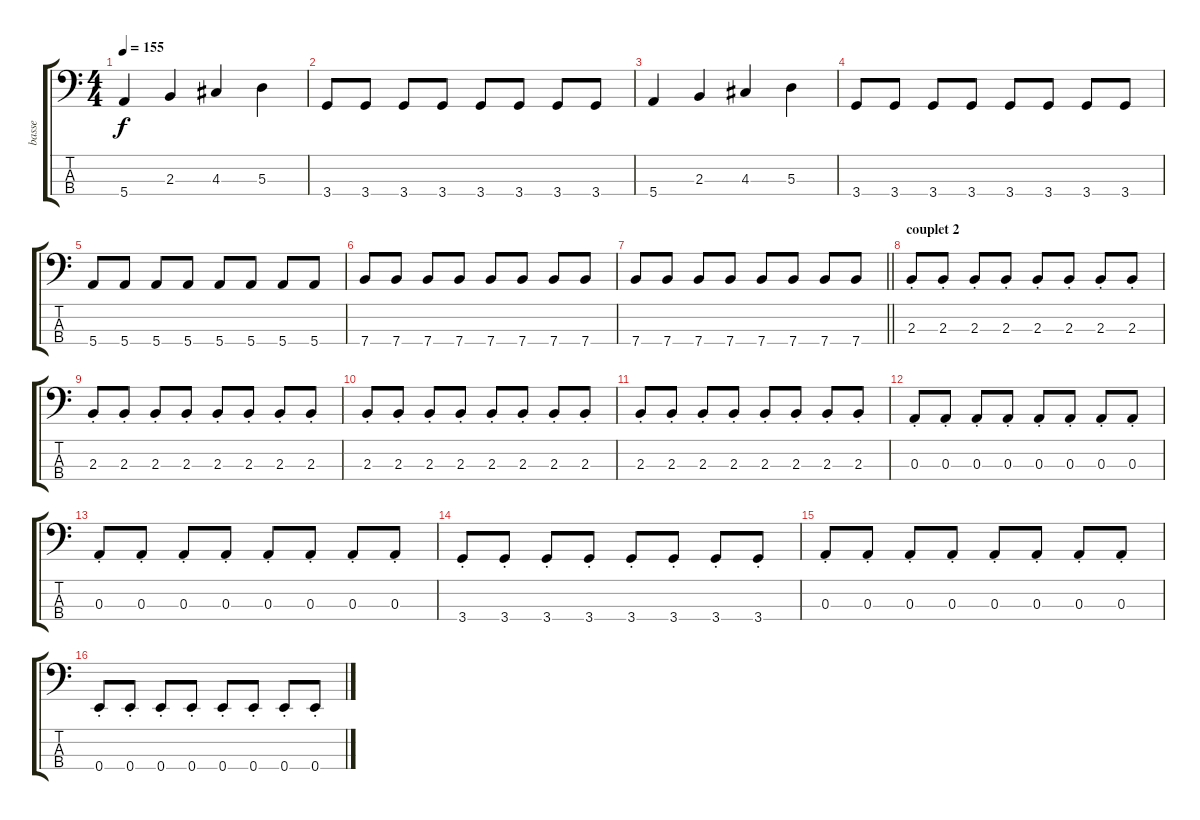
\track ("basse" "basse") {instrument electricbassfinger}
\staff {score tabs}
\tuning (G2 D2 A1 E1) {hide}
\ts (4 4)
\tempo 155
\clef f4
\ks c
5.4.4{dy f} 2.3.4 4.3.4 5.3.4 |
3.4.8 3.4.8 3.4.8 3.4.8 3.4.8 3.4.8 3.4.8 3.4.8 |
5.4.4 2.3.4 4.3.4 5.3.4 |
3.4.8 3.4.8 3.4.8 3.4.8 3.4.8 3.4.8 3.4.8 3.4.8 |
5.4.8 5.4.8 5.4.8 5.4.8 5.4.8 5.4.8 5.4.8 5.4.8 |
7.4.8 7.4.8 7.4.8 7.4.8 7.4.8 7.4.8 7.4.8 7.4.8 |
\barLineRight lightlight
7.4.8 7.4.8 7.4.8 7.4.8 7.4.8 7.4.8 7.4.8 7.4.8 |
\section ("" "couplet 2")
2.3{st}.8 2.3{st}.8 2.3{st}.8 2.3{st}.8 2.3{st}.8 2.3{st}.8 2.3{st}.8 2.3{st}.8 |
2.3{st}.8 2.3{st}.8 2.3{st}.8 2.3{st}.8 2.3{st}.8 2.3{st}.8 2.3{st}.8 2.3{st}.8 |
2.3{st}.8 2.3{st}.8 2.3{st}.8 2.3{st}.8 2.3{st}.8 2.3{st}.8 2.3{st}.8 2.3{st}.8 |
2.3{st}.8 2.3{st}.8 2.3{st}.8 2.3{st}.8 2.3{st}.8 2.3{st}.8 2.3{st}.8 2.3{st}.8 |
0.3{st}.8 0.3{st}.8 0.3{st}.8 0.3{st}.8 0.3{st}.8 0.3{st}.8 0.3{st}.8 0.3{st}.8 |
0.3{st}.8 0.3{st}.8 0.3{st}.8 0.3{st}.8 0.3{st}.8 0.3{st}.8 0.3{st}.8 0.3{st}.8 |
3.4{st}.8 3.4{st}.8 3.4{st}.8 3.4{st}.8 3.4{st}.8 3.4{st}.8 3.4{st}.8 3.4{st}.8 |
0.3{st}.8 0.3{st}.8 0.3{st}.8 0.3{st}.8 0.3{st}.8 0.3{st}.8 0.3{st}.8 0.3{st}.8 |
0.4{st}.8 0.4{st}.8 0.4{st}.8 0.4{st}.8 0.4{st}.8 0.4{st}.8 0.4{st}.8 0.4{st}.8
